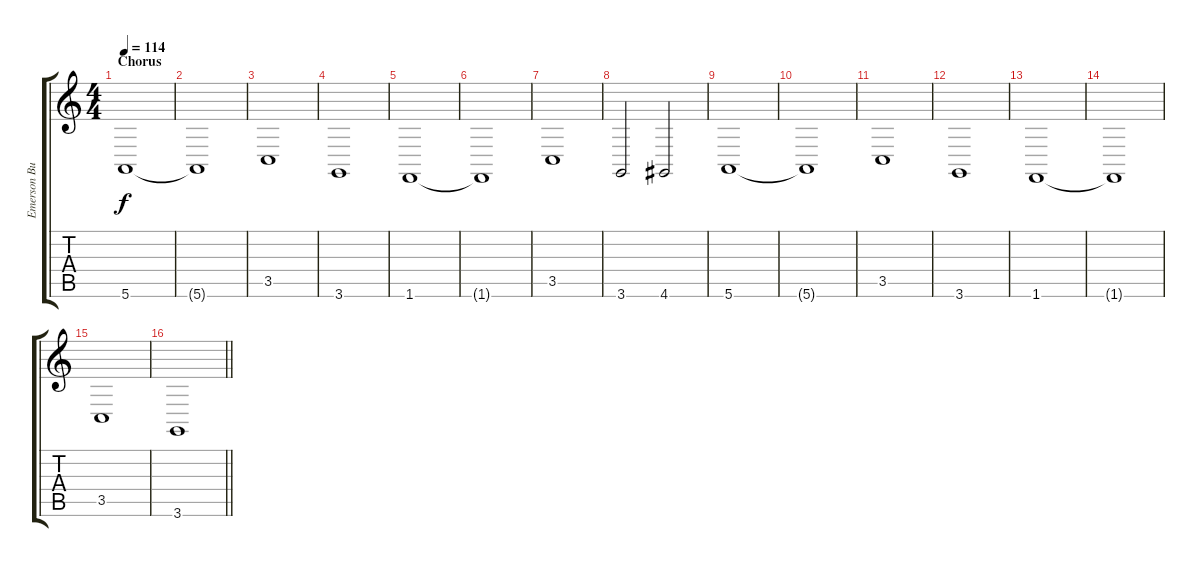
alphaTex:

\track ("Emerson Burton (Keyboard)" "Emerson Bu") {instrument rockorgan}
\staff {score tabs}
\tuning (E4 B3 G3 D3 A2 E2) {hide}
\ts (4 4)
\section ("" "Chorus")
\tempo 114
\clef g2
\ks c
5.6.1{dy f} |
5.6{t}.1 |
3.5.1 |
3.6.1 |
1.6.1 |
1.6{t}.1 |
3.5.1 |
3.6.2 4.6.2 |
5.6.1 |
5.6{t}.1 |
3.5.1 |
3.6.1 |
1.6.1 |
1.6{t}.1 |
3.5.1 |
\barLineRight lightlight
3.6.1
